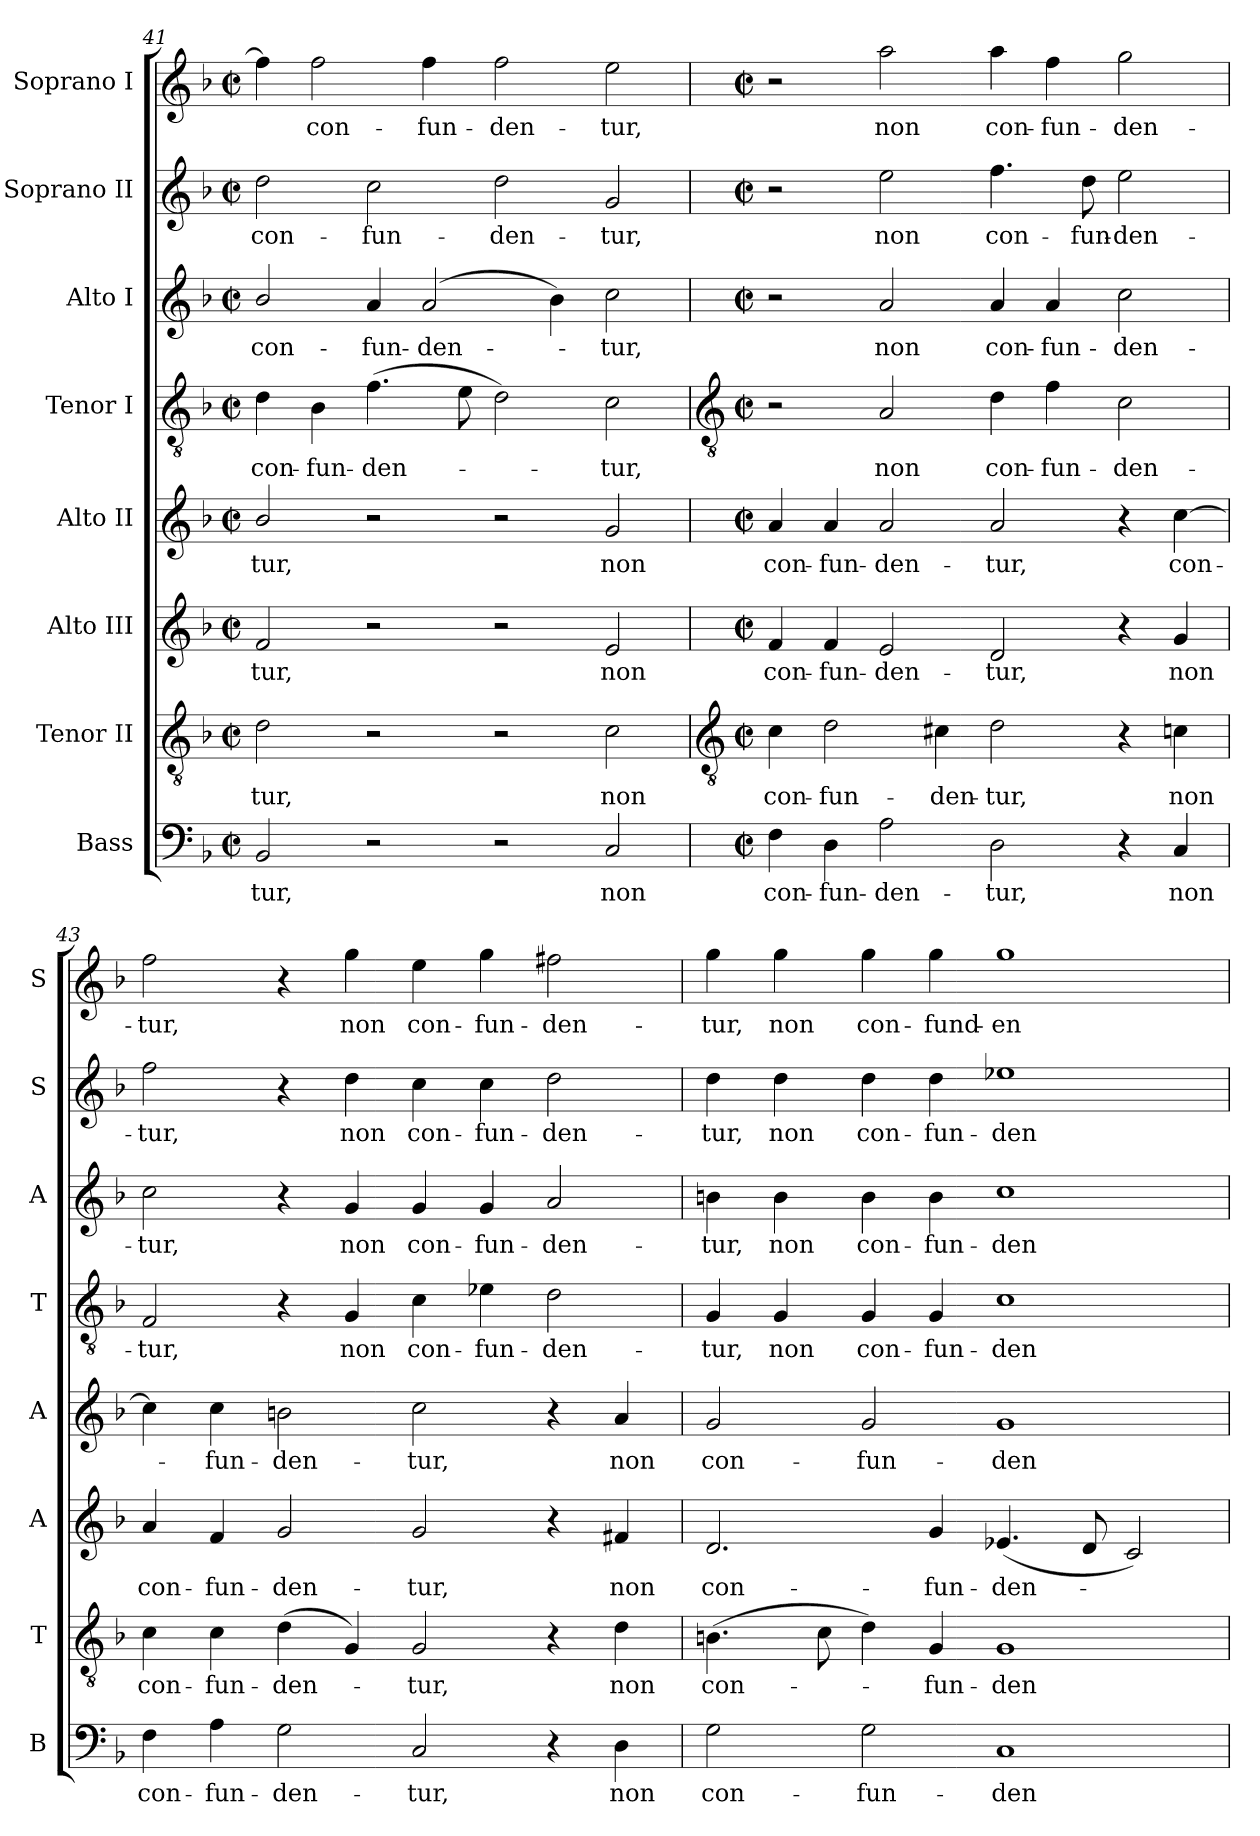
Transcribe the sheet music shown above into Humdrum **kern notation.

**kern	**text	**kern	**text	**kern	**text	**kern	**text	**kern	**text	**kern	**text	**kern	**text	**kern	**text
*part8	*part8	*part7	*part7	*part6	*part6	*part5	*part5	*part4	*part4	*part3	*part3	*part2	*part2	*part1	*part1
*staff8	*staff8	*staff7	*staff7	*staff6	*staff6	*staff5	*staff5	*staff4	*staff4	*staff3	*staff3	*staff2	*staff2	*staff1	*staff1
*I"Bass	*	*I"Tenor II	*	*I"Alto III	*	*I"Alto II	*	*I"Tenor I	*	*I"Alto I	*	*I"Soprano II	*	*I"Soprano I	*
*I'B	*	*I'T	*	*I'A	*	*I'A	*	*I'T	*	*I'A	*	*I'S	*	*I'S	*
*clefF4	*	*clefGv2	*	*clefG2	*	*clefG2	*	*clefGv2	*	*clefG2	*	*clefG2	*	*clefG2	*
*k[b-]	*	*k[b-]	*	*k[b-]	*	*k[b-]	*	*k[b-]	*	*k[b-]	*	*k[b-]	*	*k[b-]	*
*F:	*	*F:	*	*F:	*	*F:	*	*F:	*	*F:	*	*F:	*	*F:	*
*M4/2	*	*M4/2	*	*M4/2	*	*M4/2	*	*M4/2	*	*M4/2	*	*M4/2	*	*M4/2	*
*met(c|)	*	*met(c|)	*	*met(c|)	*	*met(c|)	*	*met(c|)	*	*met(c|)	*	*met(c|)	*	*met(c|)	*
=41	=41	=41	=41	=41	=41	=41	=41	=41	=41	=41	=41	=41	=41	=41	=41
!	!LO:LY:b	!	!LO:LY:b	!	!LO:LY:b	!	!LO:LY:b	!	!LO:LY:b	!	!LO:LY:b	!	!LO:LY:b	!	!
2BB-	tur,	2d	-tur,	2f	-tur,	2b-/	-tur,	4d	con-	2b-/	con-	2dd	con-	4ff]	.
!	!	!	!	!	!	!	!	!	!LO:LY:b	!	!	!	!	!	!LO:LY:b
.	.	.	.	.	.	.	.	4B-	-fun-	.	.	.	.	2ff	con-
!	!	!	!	!	!	!	!	!	!LO:LY:b	!	!LO:LY:b	!	!LO:LY:b	!	!
2r	.	2r	.	2r	.	2r	.	(>4.f	-den-	4a	-fun-	2cc	-fun-	.	.
!	!	!	!	!	!	!	!	!	!	!	!LO:LY:b	!	!	!	!LO:LY:b
.	.	.	.	.	.	.	.	.	.	(<2a	-den-	.	.	4ff	-fun-
.	.	.	.	.	.	.	.	8e	.	.	.	.	.	.	.
!	!	!	!	!	!	!	!	!	!	!	!	!	!LO:LY:b	!	!LO:LY:b
2r	.	2r	.	2r	.	2r	.	2d)	.	.	.	2dd	-den-	2ff	-den-
.	.	.	.	.	.	.	.	.	.	4b-)	.	.	.	.	.
!	!LO:LY:b	!	!LO:LY:b	!	!LO:LY:b	!	!LO:LY:b	!	!LO:LY:b	!	!LO:LY:b	!	!LO:LY:b	!	!LO:LY:b
2C	non	2c	non	2e	non	2g	non	2c	tur,	2cc	tur,	2g	-tur,	2ee	-tur,
!!LO:LB:g=z
=42	=42	=42	=42	=42	=42	=42	=42	=42	=42	=42	=42	=42	=42	=42	=42
*	*	*clefGv2	*	*	*	*	*	*clefGv2	*	*	*	*	*	*	*
*M4/2	*	*M4/2	*	*M4/2	*	*M4/2	*	*M4/2	*	*M4/2	*	*M4/2	*	*M4/2	*
*met(c|)	*	*met(c|)	*	*met(c|)	*	*met(c|)	*	*met(c|)	*	*met(c|)	*	*met(c|)	*	*met(c|)	*
!	!LO:LY:b	!	!LO:LY:b	!	!LO:LY:b	!	!LO:LY:b	!	!	!	!	!	!	!	!
4F	con-	4c	con-	4f	con-	4a	con-	2r	.	2r	.	2r	.	2r	.
!	!LO:LY:b	!	!LO:LY:b	!	!LO:LY:b	!	!LO:LY:b	!	!	!	!	!	!	!	!
4D	-fun-	2d	-fun-	4f	-fun-	4a	-fun-	.	.	.	.	.	.	.	.
!	!LO:LY:b	!	!	!	!LO:LY:b	!	!LO:LY:b	!	!LO:LY:b	!	!LO:LY:b	!	!LO:LY:b	!	!LO:LY:b
2A	-den-	.	.	2e	-den-	2a	-den-	2A	non	2a	non	2ee	non	2aa	non
!	!	!	!LO:LY:b	!	!	!	!	!	!	!	!	!	!	!	!
.	.	4c#X	-den-	.	.	.	.	.	.	.	.	.	.	.	.
!	!LO:LY:b	!	!LO:LY:b	!	!LO:LY:b	!	!LO:LY:b	!	!LO:LY:b	!	!LO:LY:b	!	!LO:LY:b	!	!LO:LY:b
2D	-tur,	2d	-tur,	2d	-tur,	2a	-tur,	4d	con-	4a	con-	4.ff	con-	4aa	con-
!	!	!	!	!	!	!	!	!	!LO:LY:b	!	!LO:LY:b	!	!	!	!LO:LY:b
.	.	.	.	.	.	.	.	4f	-fun-	4a	-fun-	.	.	4ff	-fun-
!	!	!	!	!	!	!	!	!	!	!	!	!	!LO:LY:b	!	!
.	.	.	.	.	.	.	.	.	.	.	.	8dd	-fun-	.	.
!	!	!	!	!	!	!	!	!	!LO:LY:b	!	!LO:LY:b	!	!LO:LY:b	!	!LO:LY:b
4r	.	4r	.	4r	.	4r	.	2c	-den-	2cc	-den-	2ee	-den-	2gg	-den-
!	!LO:LY:b	!	!LO:LY:b	!	!LO:LY:b	!	!LO:LY:b	!	!	!	!	!	!	!	!
4C	non	4cn	non	4g	non	[4cc	con-	.	.	.	.	.	.	.	.
=43	=43	=43	=43	=43	=43	=43	=43	=43	=43	=43	=43	=43	=43	=43	=43
!	!LO:LY:b	!	!LO:LY:b	!	!LO:LY:b	!	!	!	!LO:LY:b	!	!LO:LY:b	!	!LO:LY:b	!	!LO:LY:b
4F	con-	4c	con-	4a	con-	4cc]	.	2F	-tur,	2cc	-tur,	2ff	-tur,	2ff	-tur,
!	!LO:LY:b	!	!LO:LY:b	!	!LO:LY:b	!	!LO:LY:b	!	!	!	!	!	!	!	!
4A	-fun-	4c	-fun-	4f	-fun-	4cc	fun-	.	.	.	.	.	.	.	.
!	!LO:LY:b	!	!LO:LY:b	!	!LO:LY:b	!	!LO:LY:b	!	!	!	!	!	!	!	!
2G	-den-	(<4d	-den-	2g	-den-	2bn	-den-	4r	.	4r	.	4r	.	4r	.
!	!	!	!	!	!	!	!	!	!LO:LY:b	!	!LO:LY:b	!	!LO:LY:b	!	!LO:LY:b
.	.	4G)	.	.	.	.	.	4G	non	4g	non	4dd	non	4gg	non
!	!LO:LY:b	!	!LO:LY:b	!	!LO:LY:b	!	!LO:LY:b	!	!LO:LY:b	!	!LO:LY:b	!	!LO:LY:b	!	!LO:LY:b
2C	-tur,	2G	tur,	2g	-tur,	2cc	-tur,	4c	con-	4g	con-	4cc	con-	4ee	con-
!	!	!	!	!	!	!	!	!	!LO:LY:b	!	!LO:LY:b	!	!LO:LY:b	!	!LO:LY:b
.	.	.	.	.	.	.	.	4e-X	-fun-	4g	-fun-	4cc	-fun-	4gg	-fun-
!	!	!	!	!	!	!	!	!	!LO:LY:b	!	!LO:LY:b	!	!LO:LY:b	!	!LO:LY:b
4r	.	4r	.	4r	.	4r	.	2d	-den-	2a	-den-	2dd	-den-	2ff#X	-den-
!	!LO:LY:b	!	!LO:LY:b	!	!LO:LY:b	!	!LO:LY:b	!	!	!	!	!	!	!	!
4D	non	4d	non	4f#X	non	4a	non	.	.	.	.	.	.	.	.
=44	=44	=44	=44	=44	=44	=44	=44	=44	=44	=44	=44	=44	=44	=44	=44
!	!LO:LY:b	!	!LO:LY:b	!	!LO:LY:b	!	!LO:LY:b	!	!LO:LY:b	!	!LO:LY:b	!	!LO:LY:b	!	!LO:LY:b
2G	con-	(>4.Bn	con-	2.d	con-	2g	con-	4G	-tur,	4bn	-tur,	4dd	-tur,	4gg	-tur,
!	!	!	!	!	!	!	!	!	!LO:LY:b	!	!LO:LY:b	!	!LO:LY:b	!	!LO:LY:b
.	.	.	.	.	.	.	.	4G	non	4b	non	4dd	non	4gg	non
.	.	8c	.	.	.	.	.	.	.	.	.	.	.	.	.
!	!LO:LY:b	!	!	!	!	!	!LO:LY:b	!	!LO:LY:b	!	!LO:LY:b	!	!LO:LY:b	!	!LO:LY:b
2G	-fun-	4d)	.	.	.	2g	-fun-	4G	con-	4b	con-	4dd	con-	4gg	con-
!	!	!	!LO:LY:b	!	!LO:LY:b	!	!	!	!LO:LY:b	!	!LO:LY:b	!	!LO:LY:b	!	!LO:LY:b
.	.	4G	fun-	4g	-fun-	.	.	4G	-fun-	4b	-fun-	4dd	-fun-	4gg	-fund-
!	!LO:LY:b	!	!LO:LY:b	!	!LO:LY:b	!	!LO:LY:b	!	!LO:LY:b	!	!LO:LY:b	!	!LO:LY:b	!	!LO:LY:b
1C	-den-	1G	-den-	(<4.e-X	-den-	1g	-den-	1c	-den-	1cc	-den-	1ee-X	-den-	1gg	-en-
.	.	.	.	8d	.	.	.	.	.	.	.	.	.	.	.
.	.	.	.	2c)	.	.	.	.	.	.	.	.	.	.	.
=	=	=	=	=	=	=	=	=	=	=	=	=	=	=	=
*-	*-	*-	*-	*-	*-	*-	*-	*-	*-	*-	*-	*-	*-	*-	*-
